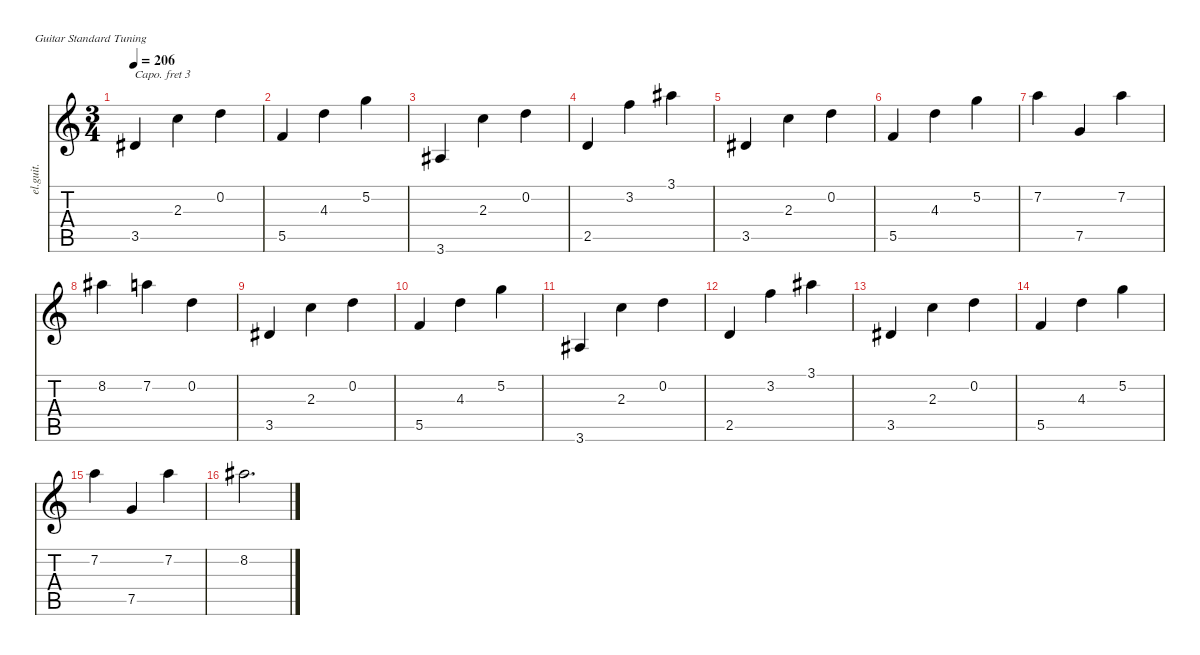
\defaultSystemsLayout 4
\hideDynamics
\bracketExtendMode nobrackets
\otherSystemsTrackNameOrientation horizontal
\track ("Clean Guitar" "el.guit.") {instrument electricguitarclean}
\staff {score tabs}
\capo 3
\tuning (E4 B3 G3 D3 A2 E2)
\ts (3 4)
\beaming (8 2 2 2)
\tempo 206
\clef g2
\ks c
3.5{acc #}.4{dy mf instrument electricguitarclean} 2.3.4 0.2.4 |
5.5.4 4.3.4 5.2.4 |
3.6{acc #}.4 2.3.4 0.2.4 |
2.5.4 3.2.4 3.1{acc #}.4 |
3.5{acc #}.4 2.3.4 0.2.4 |
5.5.4 4.3.4 5.2.4 |
7.2.4 7.5.4 7.2.4 |
8.2{acc #}.4 7.2.4 0.2.4 |
3.5{acc #}.4 2.3.4 0.2.4 |
5.5.4 4.3.4 5.2.4 |
3.6{acc #}.4 2.3.4 0.2.4 |
2.5.4 3.2.4 3.1{acc #}.4 |
3.5{acc #}.4 2.3.4 0.2.4 |
5.5.4 4.3.4 5.2.4 |
7.2.4 7.5.4 7.2.4 |
8.2{acc #}.2{d}
